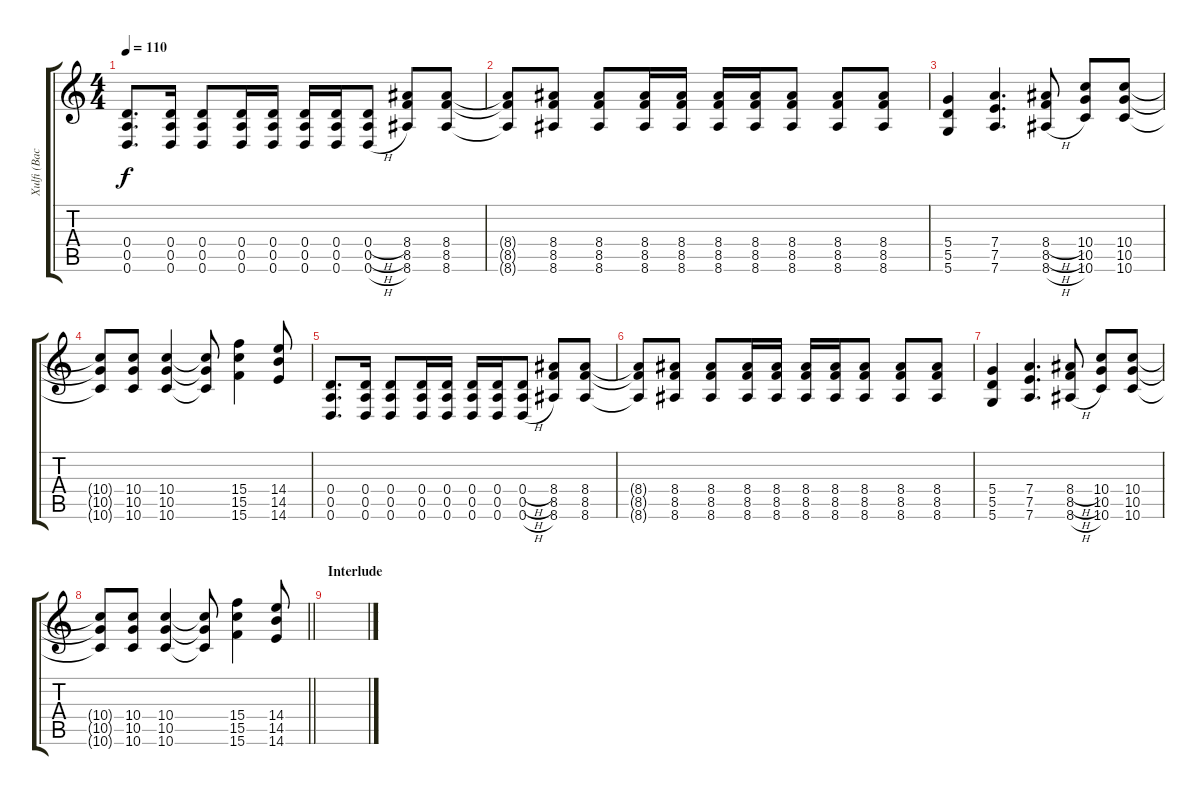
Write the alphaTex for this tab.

\track ("Xulfi (Backing Guitar)" "Xulfi (Bac") {instrument distortionguitar}
\staff {score tabs}
\tuning (E4 B3 G3 D3 A2 D2) {hide}
\ts (4 4)
\tempo 110
\clef g2
\ks c
(0.4 0.5 0.6).8{d dy f volume 16 balance 8 instrument distortionguitar} (0.4 0.5 0.6).16 (0.4 0.5 0.6).8 (0.4 0.5 0.6).16 (0.4 0.5 0.6).16 (0.4 0.5 0.6).16 (0.4 0.5 0.6).16 (0.4{h} 0.5{h} 0.6{h}).8 (8.4 8.5 8.6).8 (8.4 8.5 8.6).8 |
(8.4{t} 8.5{t} 8.6{t}).8 (8.4 8.5 8.6).8 (8.4 8.5 8.6).8 (8.4 8.5 8.6).16 (8.4 8.5 8.6).16 (8.4 8.5 8.6).16 (8.4 8.5 8.6).16 (8.4 8.5 8.6).8 (8.4 8.5 8.6).8 (8.4 8.5 8.6).8 |
(5.4 5.5 5.6).4 (7.4 7.5 7.6).4{d} (8.4{h} 8.5{h} 8.6{h}).8 (10.4 10.5 10.6).8 (10.4 10.5 10.6).8 |
(10.4{t} 10.5{t} 10.6{t}).8 (10.4 10.5 10.6).8 (10.4 10.5 10.6).4 (10.4{t} 10.5{t} 10.6{t}).8 (15.4 15.5 15.6).4 (14.4 14.5 14.6).8 |
(0.4 0.5 0.6).8{d} (0.4 0.5 0.6).16 (0.4 0.5 0.6).8 (0.4 0.5 0.6).16 (0.4 0.5 0.6).16 (0.4 0.5 0.6).16 (0.4 0.5 0.6).16 (0.4{h} 0.5{h} 0.6{h}).8 (8.4 8.5 8.6).8 (8.4 8.5 8.6).8 |
(8.4{t} 8.5{t} 8.6{t}).8 (8.4 8.5 8.6).8 (8.4 8.5 8.6).8 (8.4 8.5 8.6).16 (8.4 8.5 8.6).16 (8.4 8.5 8.6).16 (8.4 8.5 8.6).16 (8.4 8.5 8.6).8 (8.4 8.5 8.6).8 (8.4 8.5 8.6).8 |
(5.4 5.5 5.6).4 (7.4 7.5 7.6).4{d} (8.4{h} 8.5{h} 8.6{h}).8 (10.4 10.5 10.6).8 (10.4 10.5 10.6).8 |
\barLineRight lightlight
(10.4{t} 10.5{t} 10.6{t}).8 (10.4 10.5 10.6).8 (10.4 10.5 10.6).4 (10.4{t} 10.5{t} 10.6{t}).8 (15.4 15.5 15.6).4 (14.4 14.5 14.6).8 |
\section ("" "Interlude")
